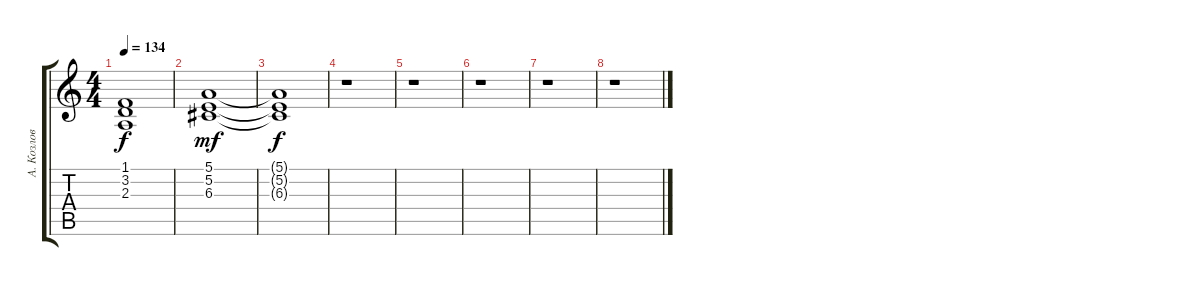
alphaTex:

\track ("А. Козлов" "А. Козлов") {instrument synthstrings1}
\staff {score tabs}
\tuning (E4 B3 G3 D3 A2 E2) {hide}
\ts (4 4)
\tempo 134
\clef g2
\ks c
(1.1{t} 3.2{t} 2.3{t}).1{dy f} |
(5.1 5.2 6.3).1{dy mf} |
(5.1{t} 5.2{t} 6.3{t}).1{dy f} |
r.1 |
r.1 |
r.1 |
r.1 |
r.1
